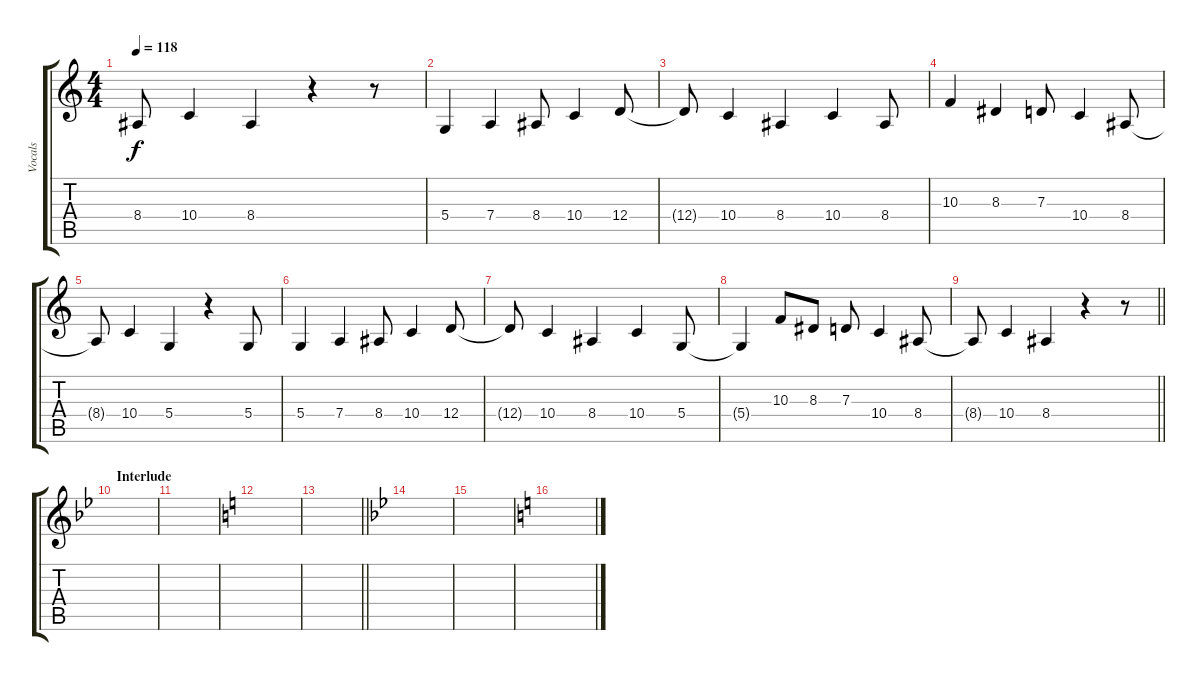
\track ("Vocals" "Vocals") {instrument clarinet}
\staff {score tabs}
\tuning (E4 B3 G3 D3 A2 E2) {hide}
\ts (4 4)
\tempo 118
\clef g2
\ks c
8.4{t}.8{dy f} 10.4.4 8.4.4 r.4 r.8 |
5.4.4 7.4.4 8.4.8 10.4.4 12.4.8 |
12.4{t}.8 10.4.4 8.4.4 10.4.4 8.4.8 |
10.3.4 8.3.4 7.3.8 10.4.4 8.4.8 |
8.4{t}.8 10.4.4 5.4.4 r.4 5.4.8 |
5.4.4 7.4.4 8.4.8 10.4.4 12.4.8 |
12.4{t}.8 10.4.4 8.4.4 10.4.4 5.4.8 |
5.4{t}.4 10.3.8 8.3.8 7.3.8 10.4.4 8.4.8 |
\barLineRight lightlight
8.4{t}.8 10.4.4 8.4.4 r.4 r.8 |
\section ("" "Interlude")
\ks bb
|
|
\ks c
|
\barLineRight lightlight
|
\ks bb
|
|
\ks c
